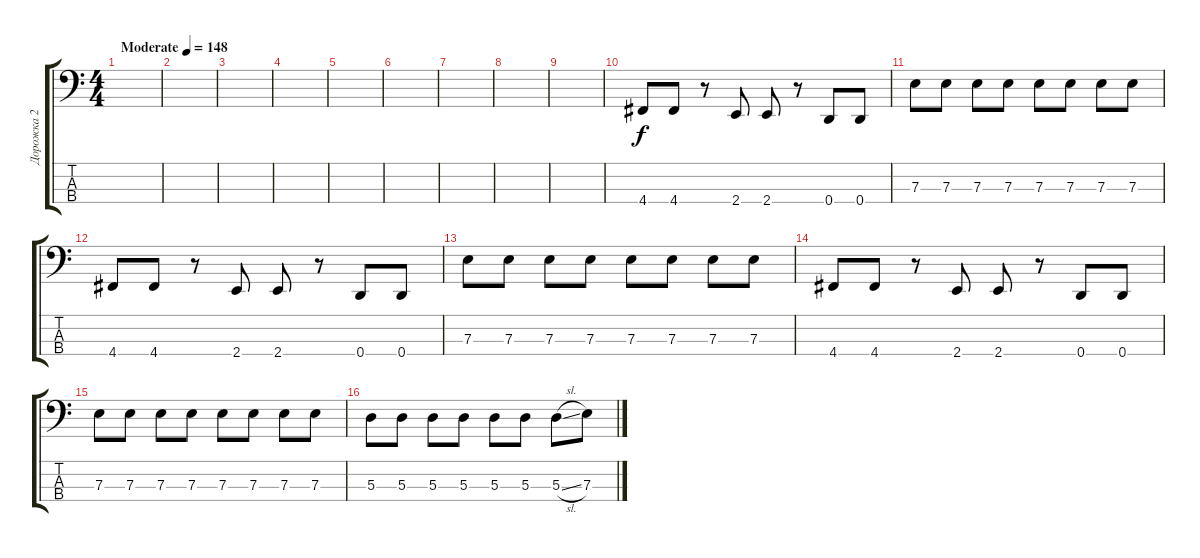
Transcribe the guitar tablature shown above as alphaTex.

\track ("Дорожка 2" "Дорожка 2") {instrument electricbasspick}
\staff {score tabs}
\tuning (G2 D2 A1 D1) {hide}
\ts (4 4)
\tempo (148 "Moderate")
\clef f4
\ks c
|
|
|
|
|
|
|
|
|
4.4.8 4.4.8 r.8 2.4.8 2.4.8 r.8 0.4.8 0.4.8 |
7.3.8 7.3.8 7.3.8 7.3.8 7.3.8 7.3.8 7.3.8 7.3.8 |
4.4.8 4.4.8 r.8 2.4.8 2.4.8 r.8 0.4.8 0.4.8 |
7.3.8 7.3.8 7.3.8 7.3.8 7.3.8 7.3.8 7.3.8 7.3.8 |
4.4.8 4.4.8 r.8 2.4.8 2.4.8 r.8 0.4.8 0.4.8 |
7.3.8 7.3.8 7.3.8 7.3.8 7.3.8 7.3.8 7.3.8 7.3.8 |
5.3.8 5.3.8 5.3.8 5.3.8 5.3.8 5.3.8 5.3{sl}.8 7.3.8
